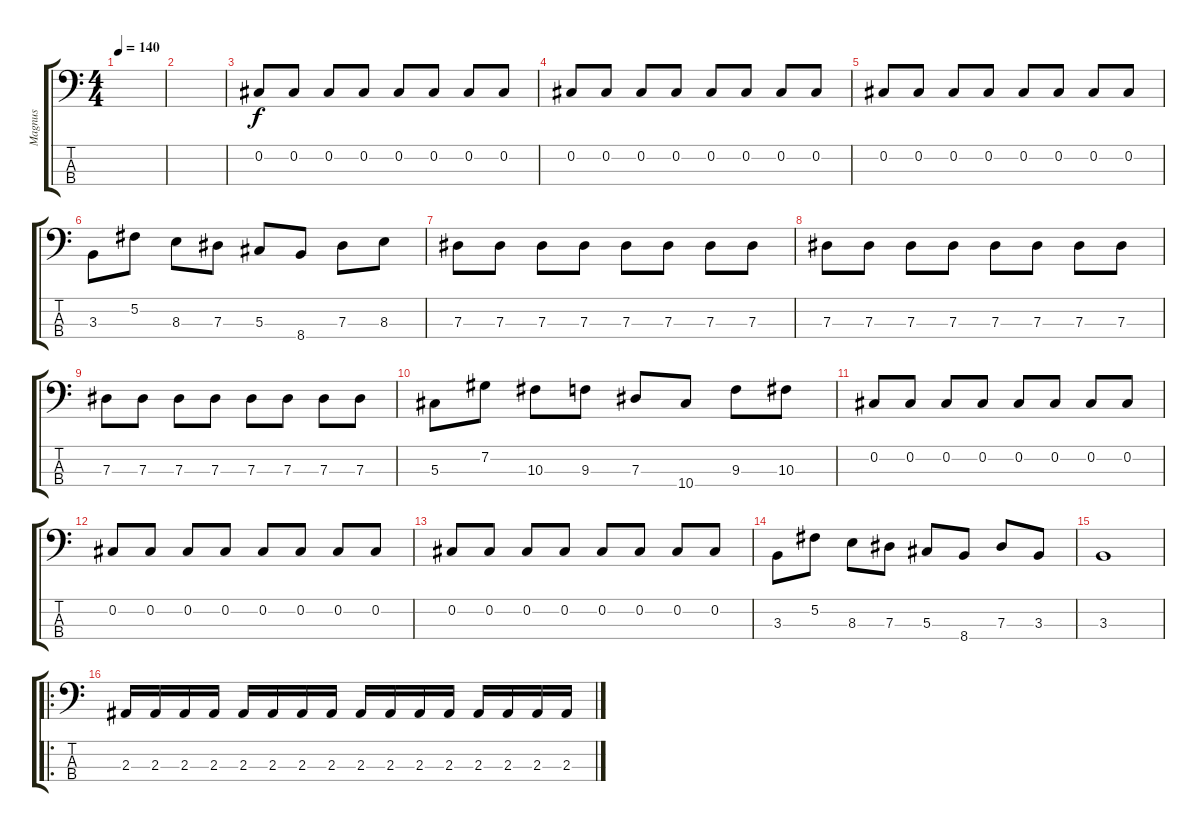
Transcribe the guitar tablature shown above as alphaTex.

\track ("Magnus" "Magnus") {instrument electricbassfinger}
\staff {score tabs}
\tuning (Gb2 Db2 Ab1 Eb1) {hide}
\ts (4 4)
\tempo 140
\clef f4
\ks c
|
|
0.2.8 0.2.8 0.2.8 0.2.8 0.2.8 0.2.8 0.2.8 0.2.8 |
0.2.8 0.2.8 0.2.8 0.2.8 0.2.8 0.2.8 0.2.8 0.2.8 |
0.2.8 0.2.8 0.2.8 0.2.8 0.2.8 0.2.8 0.2.8 0.2.8 |
3.3.8 5.2.8 8.3.8 7.3.8 5.3.8 8.4.8 7.3.8 8.3.8 |
7.3.8 7.3.8 7.3.8 7.3.8 7.3.8 7.3.8 7.3.8 7.3.8 |
7.3.8 7.3.8 7.3.8 7.3.8 7.3.8 7.3.8 7.3.8 7.3.8 |
7.3.8 7.3.8 7.3.8 7.3.8 7.3.8 7.3.8 7.3.8 7.3.8 |
5.3.8 7.2.8 10.3.8 9.3.8 7.3.8 10.4.8 9.3.8 10.3.8 |
0.2.8 0.2.8 0.2.8 0.2.8 0.2.8 0.2.8 0.2.8 0.2.8 |
0.2.8 0.2.8 0.2.8 0.2.8 0.2.8 0.2.8 0.2.8 0.2.8 |
0.2.8 0.2.8 0.2.8 0.2.8 0.2.8 0.2.8 0.2.8 0.2.8 |
3.3.8 5.2.8 8.3.8 7.3.8 5.3.8 8.4.8 7.3.8 3.3.8 |
3.3.1 |
\ro
2.3.16 2.3.16 2.3.16 2.3.16 2.3.16 2.3.16 2.3.16 2.3.16 2.3.16 2.3.16 2.3.16 2.3.16 2.3.16 2.3.16 2.3.16 2.3.16
